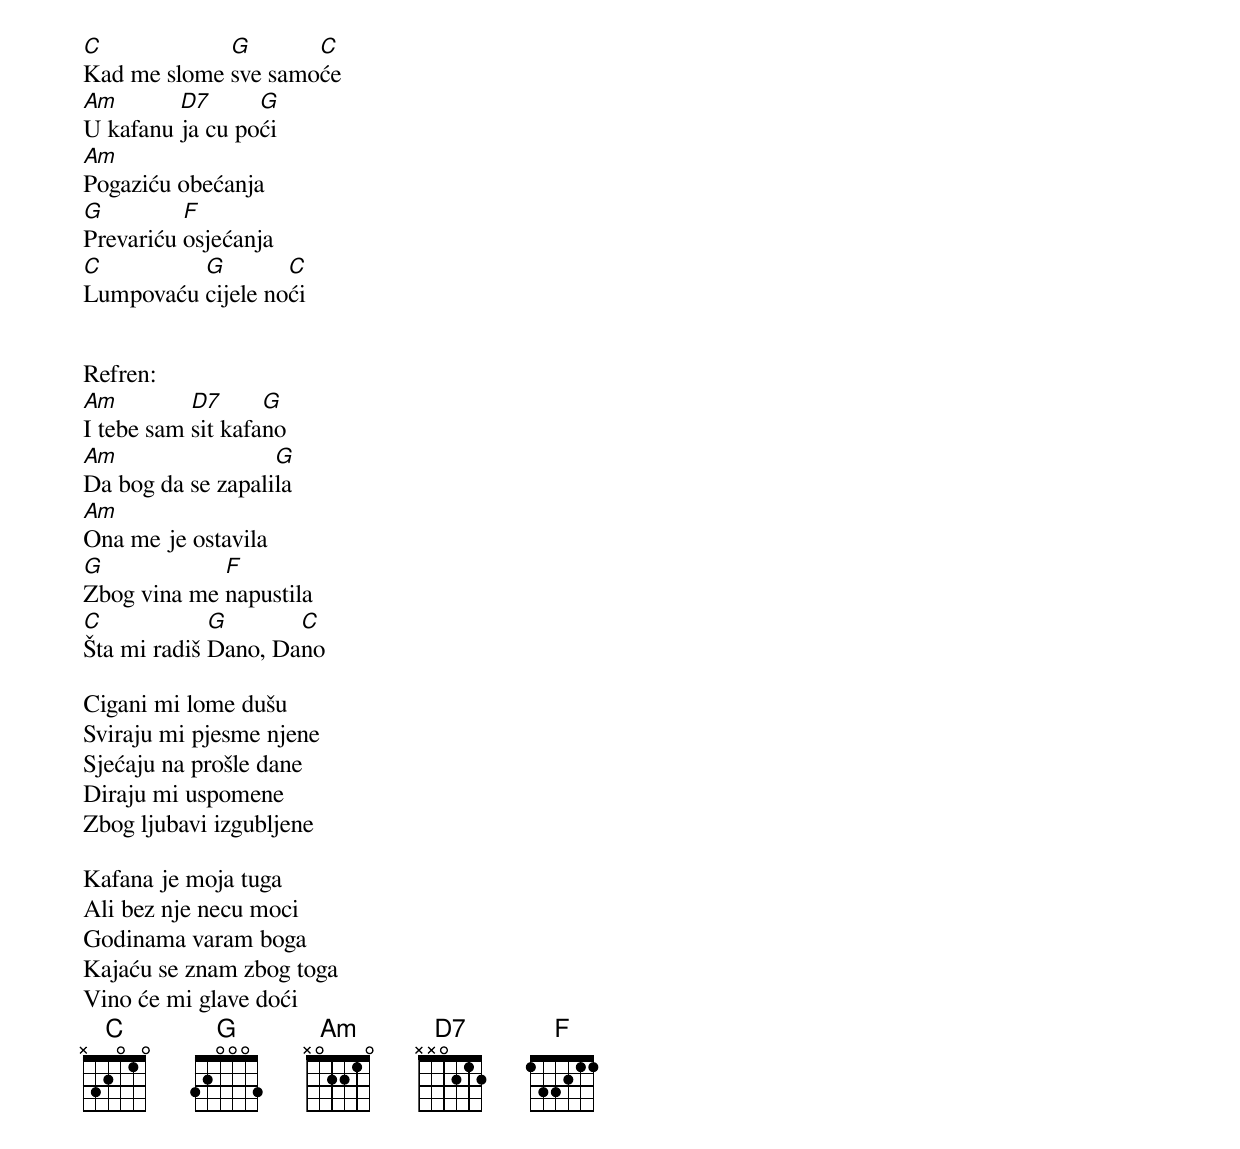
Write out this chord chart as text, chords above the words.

C            G       C
Kad me slome sve samoće
Am       D7      G
U kafanu ja cu poći
Am
Pogaziću obećanja
G         F
Prevariću osjećanja
C         G        C
Lumpovaću cijele noći


Refren:
Am         D7      G
I tebe sam sit kafano
Am                 G
Da bog da se zapalila
Am
Ona me je ostavila
G            F
Zbog vina me napustila
C            G       C
Šta mi radiš Dano, Dano

Cigani mi lome dušu
Sviraju mi pjesme njene
Sjećaju na prošle dane
Diraju mi uspomene
Zbog ljubavi izgubljene

Kafana je moja tuga
Ali bez nje necu moci
Godinama varam boga
Kajaću se znam zbog toga
Vino će mi glave doći
